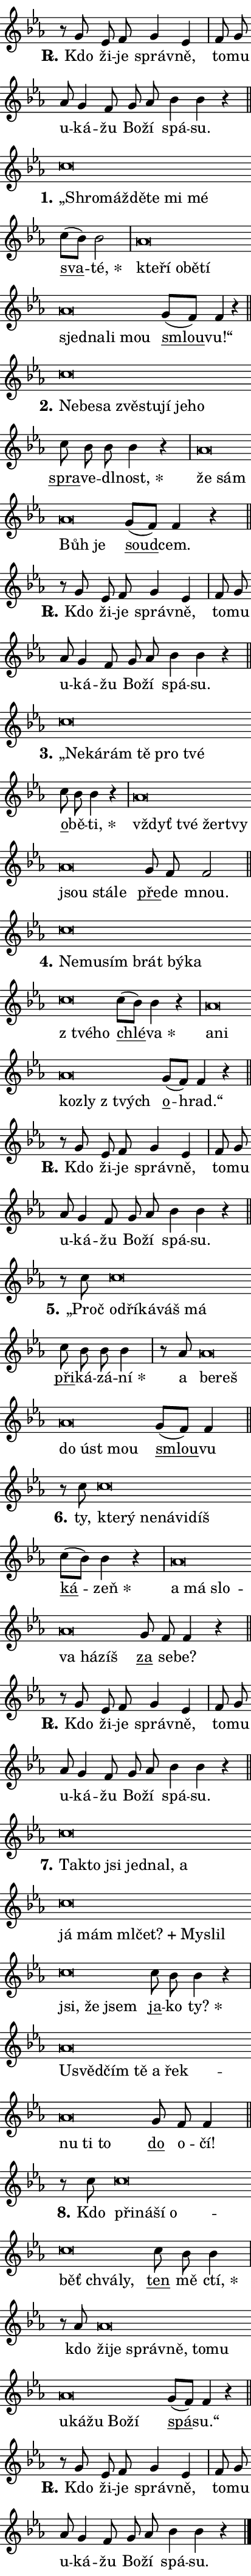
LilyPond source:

\version "2.24.0"
\header { tagline = "" }
\paper {
  indent = 0\cm
  top-margin = 0\cm
  right-margin = 0\cm
  bottom-margin = 0\cm
  left-margin = 0\cm
  paper-width = 7\cm
  page-breaking = #ly:one-page-breaking
  system-system-spacing.basic-distance = #11
  score-system-spacing.basic-distance = #11
  ragged-last = ##f
}


%% Author: Thomas Morley
%% https://lists.gnu.org/archive/html/lilypond-user/2020-05/msg00002.html
#(define (line-position grob)
"Returns position of @var[grob} in current system:
   @code{'start}, if at first time-step
   @code{'end}, if at last time-step
   @code{'middle} otherwise
"
  (let* ((col (ly:item-get-column grob))
         (ln (ly:grob-object col 'left-neighbor))
         (rn (ly:grob-object col 'right-neighbor))
         (col-to-check-left (if (ly:grob? ln) ln col))
         (col-to-check-right (if (ly:grob? rn) rn col))
         (break-dir-left
           (and
             (ly:grob-property col-to-check-left 'non-musical #f)
             (ly:item-break-dir col-to-check-left)))
         (break-dir-right
           (and
             (ly:grob-property col-to-check-right 'non-musical #f)
             (ly:item-break-dir col-to-check-right))))
        (cond ((eqv? 1 break-dir-left) 'start)
              ((eqv? -1 break-dir-right) 'end)
              (else 'middle))))

#(define (tranparent-at-line-position vctor)
  (lambda (grob)
  "Relying on @code{line-position} select the relevant enry from @var{vctor}.
Used to determine transparency,"
    (case (line-position grob)
      ((end) (not (vector-ref vctor 0)))
      ((middle) (not (vector-ref vctor 1)))
      ((start) (not (vector-ref vctor 2))))))

noteHeadBreakVisibility =
#(define-music-function (break-visibility)(vector?)
"Makes @code{NoteHead}s transparent relying on @var{break-visibility}"
#{
  \override NoteHead.transparent =
    #(tranparent-at-line-position break-visibility)
#})

#(define delete-ledgers-for-transparent-note-heads
  (lambda (grob)
    "Reads whether a @code{NoteHead} is transparent.
If so this @code{NoteHead} is removed from @code{'note-heads} from
@var{grob}, which is supposed to be @code{LedgerLineSpanner}.
As a result ledgers are not printed for this @code{NoteHead}"
    (let* ((nhds-array (ly:grob-object grob 'note-heads))
           (nhds-list
             (if (ly:grob-array? nhds-array)
                 (ly:grob-array->list nhds-array)
                 '()))
           ;; Relies on the transparent-property being done before
           ;; Staff.LedgerLineSpanner.after-line-breaking is executed.
           ;; This is fragile ...
           (to-keep
             (remove
               (lambda (nhd)
                 (ly:grob-property nhd 'transparent #f))
               nhds-list)))
      ;; TODO find a better method to iterate over grob-arrays, similiar
      ;; to filter/remove etc for lists
      ;; For now rebuilt from scratch
      (set! (ly:grob-object grob 'note-heads)  '())
      (for-each
        (lambda (nhd)
          (ly:pointer-group-interface::add-grob grob 'note-heads nhd))
        to-keep))))

hideNotes = {
  \noteHeadBreakVisibility #begin-of-line-visible
}
unHideNotes = {
  \noteHeadBreakVisibility #all-visible
}

% work-around for resetting accidentals
% https://lilypond.org/doc/v2.23/Documentation/notation/displaying-rhythms#unmetered-music
cadenzaMeasure = {
  \cadenzaOff
  \partial 1024 s1024
  \cadenzaOn
}

#(define-markup-command (accent layout props text) (markup?)
  "Underline accented syllable"
  (interpret-markup layout props
    #{\markup \override #'(offset . 4.3) \underline { #text }#}))

responsum = \markup \concat {
  "R" \hspace #-1.05 \path #0.1 #'((moveto 0 0.07) (lineto 0.9 0.8)) \hspace #0.05 "."
}

\layout {
    \context {
        \Staff
        \remove "Time_signature_engraver"
        \override LedgerLineSpanner.after-line-breaking = #delete-ledgers-for-transparent-note-heads
    }
    \context {
        \Voice {
            \override NoteHead.output-attributes = #'((class . "notehead"))
            \override Hairpin.height = #0.55
        }
    }
    \context {
        \Lyrics {
            \override StanzaNumber.output-attributes = #'((class . "stanzanumber"))
            \override LyricSpace.minimum-distance = #0.9
            \override LyricText.font-name = #"TeX Gyre Schola"
            \override LyricText.font-size = 1
            \override StanzaNumber.font-name = #"TeX Gyre Schola Bold"
            \override StanzaNumber.font-size = 1
        }
    }
}

% magnetic-lyrics.ily
%
%   written by
%     Jean Abou Samra <jean@abou-samra.fr>
%     Werner Lemberg <wl@gnu.org>
%
%   adapted by
%     Jiri Hon <jiri.hon@gmail.com>
%
% Version 2022-Apr-15

% https://www.mail-archive.com/lilypond-user@gnu.org/msg149350.html

#(define (Left_hyphen_pointer_engraver context)
   "Collect syllable-hyphen-syllable occurrences in lyrics and store
them in properties.  This engraver only looks to the left.  For
example, if the lyrics input is @code{foo -- bar}, it does the
following.

@itemize @bullet
@item
Set the @code{text} property of the @code{LyricHyphen} grob between
@q{foo} and @q{bar} to @code{foo}.

@item
Set the @code{left-hyphen} property of the @code{LyricText} grob with
text @q{foo} to the @code{LyricHyphen} grob between @q{foo} and
@q{bar}.
@end itemize

Use this auxiliary engraver in combination with the
@code{lyric-@/text::@/apply-@/magnetic-@/offset!} hook."
   (let ((hyphen #f)
         (text #f))
     (make-engraver
      (acknowledgers
       ((lyric-syllable-interface engraver grob source-engraver)
        (set! text grob)))
      (end-acknowledgers
       ((lyric-hyphen-interface engraver grob source-engraver)
        ;(when (not (grob::has-interface grob 'lyric-space-interface))
          (set! hyphen grob)));)
      ((stop-translation-timestep engraver)
       (when (and text hyphen)
         (ly:grob-set-object! text 'left-hyphen hyphen))
       (set! text #f)
       (set! hyphen #f)))))

#(define (lyric-text::apply-magnetic-offset! grob)
   "If the space between two syllables is less than the value in
property @code{LyricText@/.details@/.squash-threshold}, move the right
syllable to the left so that it gets concatenated with the left
syllable.

Use this function as a hook for
@code{LyricText@/.after-@/line-@/breaking} if the
@code{Left_@/hyphen_@/pointer_@/engraver} is active."
   (let ((hyphen (ly:grob-object grob 'left-hyphen #f)))
     (when hyphen
       (let ((left-text (ly:spanner-bound hyphen LEFT)))
         (when (grob::has-interface left-text 'lyric-syllable-interface)
           (let* ((common (ly:grob-common-refpoint grob left-text X))
                  (this-x-ext (ly:grob-extent grob common X))
                  (left-x-ext
                   (begin
                     ;; Trigger magnetism for left-text.
                     (ly:grob-property left-text 'after-line-breaking)
                     (ly:grob-extent left-text common X)))
                  ;; `delta` is the gap width between two syllables.
                  (delta (- (interval-start this-x-ext)
                            (interval-end left-x-ext)))
                  (details (ly:grob-property grob 'details))
                  (threshold (assoc-get 'squash-threshold details 0.2)))
             (when (< delta threshold)
               (let* (;; We have to manipulate the input text so that
                      ;; ligatures crossing syllable boundaries are not
                      ;; disabled.  For languages based on the Latin
                      ;; script this is essentially a beautification.
                      ;; However, for non-Western scripts it can be a
                      ;; necessity.
                      (lt (ly:grob-property left-text 'text))
                      (rt (ly:grob-property grob 'text))
                      (is-space (grob::has-interface hyphen 'lyric-space-interface))
                      (space (if is-space " " ""))
                      (space-markup (grob-interpret-markup grob " "))
                      (space-size (interval-length (ly:stencil-extent space-markup X)))
                      (extra-delta (if is-space space-size 0))
                      ;; Append new syllable.
                      (ltrt-space (if (and (string? lt) (string? rt))
                                (string-append lt space rt)
                                (make-concat-markup (list lt space rt))))
                      ;; Right-align `ltrt` to the right side.
                      (ltrt-space-markup (grob-interpret-markup
                               grob
                               (make-translate-markup
                                (cons (interval-length this-x-ext) 0)
                                (make-right-align-markup ltrt-space)))))
                 (begin
                   ;; Don't print `left-text`.
                   (ly:grob-set-property! left-text 'stencil #f)
                   ;; Set text and stencil (which holds all collected
                   ;; syllables so far) and shift it to the left.
                   (ly:grob-set-property! grob 'text ltrt-space)
                   (ly:grob-set-property! grob 'stencil ltrt-space-markup)
                   (ly:grob-translate-axis! grob (- (- delta extra-delta)) X))))))))))


#(define (lyric-hyphen::displace-bounds-first grob)
   ;; Make very sure this callback isn't triggered too early.
   (let ((left (ly:spanner-bound grob LEFT))
         (right (ly:spanner-bound grob RIGHT)))
     (ly:grob-property left 'after-line-breaking)
     (ly:grob-property right 'after-line-breaking)
     (ly:lyric-hyphen::print grob)))

squashThreshold = #0.4

\layout {
  \context {
    \Lyrics
    \consists #Left_hyphen_pointer_engraver
    \override LyricText.after-line-breaking =
      #lyric-text::apply-magnetic-offset!
    \override LyricHyphen.stencil = #lyric-hyphen::displace-bounds-first
    \override LyricText.details.squash-threshold = \squashThreshold
    \override LyricHyphen.minimum-distance = 0
    \override LyricHyphen.minimum-length = \squashThreshold
  }
}

squash = \override LyricText.details.squash-threshold = 9999
unSquash = \override LyricText.details.squash-threshold = \squashThreshold

left = \override LyricText.self-alignment-X = #LEFT
unLeft = \revert LyricText.self-alignment-X

starOffset = #(lambda (grob) 
                (let ((x_offset (ly:self-alignment-interface::aligned-on-x-parent grob)))
                  (if (= x_offset 0) 0 (+ x_offset 1.2))))

star = #(define-music-function (syllable)(string?)
"Append star separator at the end of a syllable"
#{
  \once \override LyricText.X-offset = #starOffset
  \lyricmode { \markup {
    #syllable
    \override #'((font-name . "TeX Gyre Schola Bold")) \hspace #0.2 \lower #0.65 \larger "*"
  } }
#})

starAccent = #(define-music-function (syllable)(string?)
"Append star separator at the end of a syllable and make accent"
#{
  \once \override LyricText.X-offset = #starOffset
  \lyricmode { \markup {
    \accent #syllable
    \override #'((font-name . "TeX Gyre Schola Bold")) \hspace #0.2 \lower #0.65 \larger "*"
  } }
#})

breath = #(define-music-function (syllable)(string?)
"Append breathing indicator at the end of a syllable"
#{
  \lyricmode { \markup { #syllable "+" } }
#})

optionalBreath = #(define-music-function (syllable)(string?)
"Append optional breathing indicator at the end of a syllable"
#{
  \lyricmode { \markup { #syllable "(+)" } }
#})


\score {
    <<
        \new Voice = "melody" { \cadenzaOn \key es \major \relative { r8 g' es f g4 es \cadenzaMeasure \bar "|" f8 g \bar "" as g4 f8 \bar "" g as \bar "" bes4 bes r \cadenzaMeasure \bar "||" \break } }
        \new Lyrics \lyricsto "melody" { \lyricmode { \set stanza = \responsum
Kdo ži -- je správ -- ně, to -- mu u -- ká -- žu Bo -- ží spá -- su. } }
    >>
    \layout {}
}

\score {
    <<
        \new Voice = "melody" { \cadenzaOn \key es \major \relative { c''\breve*1/16 \hideNotes \breve*1/16 \bar "" \breve*1/16 \bar "" \breve*1/16 \bar "" \breve*1/16 \breve*1/16 \bar "" \unHideNotes \bar "" c8[( bes)] bes2 \cadenzaMeasure \bar "|" as\breve*1/16 \hideNotes \breve*1/16 \bar "" \breve*1/16 \bar "" \breve*1/16 \bar "" \breve*1/16 \bar "" \breve*1/16 \bar "" \breve*1/16 \bar "" \breve*1/16 \breve*1/16 \bar "" \unHideNotes \bar "" g8[( f)] f4 r \cadenzaMeasure \bar "||" \break } }
        \new Lyrics \lyricsto "melody" { \lyricmode { \set stanza = "1."
\left „Shro -- \squash máž -- dě -- te mi mé \unLeft \unSquash \markup \accent sva -- \star té, \left kte -- \squash ří o -- bě -- tí sjed -- na -- li mou \unLeft \unSquash \markup \accent smlou -- vu!“ } }
    >>
    \layout {}
}

\score {
    <<
        \new Voice = "melody" { \cadenzaOn \key es \major \relative { c''\breve*1/16 \hideNotes \breve*1/16 \bar "" \breve*1/16 \bar "" \breve*1/16 \bar "" \breve*1/16 \bar "" \breve*1/16 \bar "" \breve*1/16 \breve*1/16 \bar "" \unHideNotes \bar "" c8 bes bes bes4 r \cadenzaMeasure \bar "|" as\breve*1/16 \hideNotes \breve*1/16 \bar "" \breve*1/16 \breve*1/16 \bar "" \unHideNotes \bar "" g8[( f)] f4 r \cadenzaMeasure \bar "||" \break } }
        \new Lyrics \lyricsto "melody" { \lyricmode { \set stanza = "2."
\left Ne -- \squash be -- sa zvě -- stu -- jí je -- ho \unLeft \unSquash \markup \accent spra -- ve -- dl -- \star nost, \left že \squash sám Bůh je \unLeft \unSquash \markup \accent soud -- cem. } }
    >>
    \layout {}
}

\score {
    <<
        \new Voice = "melody" { \cadenzaOn \key es \major \relative { r8 g' es f g4 es \cadenzaMeasure \bar "|" f8 g \bar "" as g4 f8 \bar "" g as \bar "" bes4 bes r \cadenzaMeasure \bar "||" \break } }
        \new Lyrics \lyricsto "melody" { \lyricmode { \set stanza = \responsum
Kdo ži -- je správ -- ně, to -- mu u -- ká -- žu Bo -- ží spá -- su. } }
    >>
    \layout {}
}

\score {
    <<
        \new Voice = "melody" { \cadenzaOn \key es \major \relative { c''\breve*1/16 \hideNotes \breve*1/16 \bar "" \breve*1/16 \bar "" \breve*1/16 \bar "" \breve*1/16 \breve*1/16 \bar "" \unHideNotes \bar "" c8 bes bes4 r \cadenzaMeasure \bar "|" as\breve*1/16 \hideNotes \breve*1/16 \bar "" \breve*1/16 \bar "" \breve*1/16 \bar "" \breve*1/16 \bar "" \breve*1/16 \breve*1/16 \bar "" \unHideNotes \bar "" g8 f f2 \cadenzaMeasure \bar "||" \break } }
        \new Lyrics \lyricsto "melody" { \lyricmode { \set stanza = "3."
\left „Ne -- \squash ká -- rám tě pro tvé \unLeft \unSquash \markup \accent o -- bě -- \star ti, \left vždyť \squash tvé žer -- tvy jsou stá -- le \unLeft \unSquash \markup \accent pře -- de mnou. } }
    >>
    \layout {}
}

\score {
    <<
        \new Voice = "melody" { \cadenzaOn \key es \major \relative { c''\breve*1/16 \hideNotes \breve*1/16 \bar "" \breve*1/16 \bar "" \breve*1/16 \bar "" \breve*1/16 \bar "" \breve*1/16 \bar "" \breve*1/16 \breve*1/16 \bar "" \unHideNotes \bar "" c8[( bes)] bes4 r \cadenzaMeasure \bar "|" as\breve*1/16 \hideNotes \breve*1/16 \bar "" \breve*1/16 \bar "" \breve*1/16 \breve*1/16 \bar "" \unHideNotes \bar "" g8[( f)] f4 r \cadenzaMeasure \bar "||" \break } }
        \new Lyrics \lyricsto "melody" { \lyricmode { \set stanza = "4."
\left Ne -- \squash mu -- sím brát bý -- ka "z tvé" -- ho \unLeft \unSquash \markup \accent chlé -- \star va \left a -- \squash ni koz -- ly "z tvých" \unLeft \unSquash \markup \accent o -- hrad.“ } }
    >>
    \layout {}
}

\score {
    <<
        \new Voice = "melody" { \cadenzaOn \key es \major \relative { r8 g' es f g4 es \cadenzaMeasure \bar "|" f8 g \bar "" as g4 f8 \bar "" g as \bar "" bes4 bes r \cadenzaMeasure \bar "||" \break } }
        \new Lyrics \lyricsto "melody" { \lyricmode { \set stanza = \responsum
Kdo ži -- je správ -- ně, to -- mu u -- ká -- žu Bo -- ží spá -- su. } }
    >>
    \layout {}
}

\score {
    <<
        \new Voice = "melody" { \cadenzaOn \key es \major \relative { r8 c''8 c\breve*1/16 \hideNotes \breve*1/16 \bar "" \breve*1/16 \bar "" \breve*1/16 \breve*1/16 \bar "" \unHideNotes \bar "" c8 bes bes bes4 \cadenzaMeasure \bar "|" r8 as8 as\breve*1/16 \hideNotes \breve*1/16 \bar "" \breve*1/16 \bar "" \breve*1/16 \breve*1/16 \bar "" \unHideNotes \bar "" g8[( f)] f4 \cadenzaMeasure \bar "||" \break } }
        \new Lyrics \lyricsto "melody" { \lyricmode { \set stanza = "5."
„Proč \left od -- \squash ří -- ká -- váš má \unLeft \unSquash \markup \accent při -- ká -- zá -- \star ní a \left be -- \squash reš do úst mou \unLeft \unSquash \markup \accent smlou -- vu } }
    >>
    \layout {}
}

\score {
    <<
        \new Voice = "melody" { \cadenzaOn \key es \major \relative { r8 c''8 c\breve*1/16 \hideNotes \breve*1/16 \bar "" \breve*1/16 \bar "" \breve*1/16 \bar "" \breve*1/16 \breve*1/16 \bar "" \unHideNotes \bar "" c8[( bes)] bes4 r \cadenzaMeasure \bar "|" as\breve*1/16 \hideNotes \breve*1/16 \bar "" \breve*1/16 \bar "" \breve*1/16 \bar "" \breve*1/16 \breve*1/16 \bar "" \unHideNotes \bar "" g8 f f4 r \cadenzaMeasure \bar "||" \break } }
        \new Lyrics \lyricsto "melody" { \lyricmode { \set stanza = "6."
ty, \left kte -- \squash rý ne -- ná -- vi -- díš \unLeft \unSquash \markup \accent ká -- \star zeň \left a \squash má slo -- va há -- zíš \unLeft \unSquash \markup \accent za se -- be? } }
    >>
    \layout {}
}

\score {
    <<
        \new Voice = "melody" { \cadenzaOn \key es \major \relative { r8 g' es f g4 es \cadenzaMeasure \bar "|" f8 g \bar "" as g4 f8 \bar "" g as \bar "" bes4 bes r \cadenzaMeasure \bar "||" \break } }
        \new Lyrics \lyricsto "melody" { \lyricmode { \set stanza = \responsum
Kdo ži -- je správ -- ně, to -- mu u -- ká -- žu Bo -- ží spá -- su. } }
    >>
    \layout {}
}

\score {
    <<
        \new Voice = "melody" { \cadenzaOn \key es \major \relative { c''\breve*1/16 \hideNotes \breve*1/16 \bar "" \breve*1/16 \bar "" \breve*1/16 \bar "" \breve*1/16 \bar "" \breve*1/16 \bar "" \breve*1/16 \bar "" \breve*1/16 \bar "" \breve*1/16 \bar "" \breve*1/16 \bar "" \breve*1/16 \bar "" \breve*1/16 \bar "" \breve*1/16 \bar "" \breve*1/16 \breve*1/16 \bar "" \unHideNotes \bar "" c8 bes bes4 r \cadenzaMeasure \bar "|" as\breve*1/16 \hideNotes \breve*1/16 \bar "" \breve*1/16 \bar "" \breve*1/16 \bar "" \breve*1/16 \bar "" \breve*1/16 \bar "" \breve*1/16 \bar "" \breve*1/16 \breve*1/16 \bar "" \unHideNotes \bar "" g8 f f4 \cadenzaMeasure \bar "||" \break } }
        \new Lyrics \lyricsto "melody" { \lyricmode { \set stanza = "7."
\left Tak -- \squash to jsi jed -- nal, a já mám ml -- \breath "čet?" My -- slil jsi, že jsem \unLeft \unSquash \markup \accent ja -- ko \star ty? \left U -- \squash svěd -- čím tě a řek -- nu ti to \unLeft \unSquash \markup \accent do o -- čí! } }
    >>
    \layout {}
}

\score {
    <<
        \new Voice = "melody" { \cadenzaOn \key es \major \relative { r8 c''8 c\breve*1/16 \hideNotes \breve*1/16 \bar "" \breve*1/16 \bar "" \breve*1/16 \bar "" \breve*1/16 \bar "" \breve*1/16 \breve*1/16 \bar "" \unHideNotes \bar "" c8 bes bes4 \cadenzaMeasure \bar "|" r8 as8 as\breve*1/16 \hideNotes \breve*1/16 \bar "" \breve*1/16 \bar "" \breve*1/16 \bar "" \breve*1/16 \bar "" \breve*1/16 \bar "" \breve*1/16 \bar "" \breve*1/16 \bar "" \breve*1/16 \bar "" \breve*1/16 \breve*1/16 \bar "" \unHideNotes \bar "" g8[( f)] f4 r \cadenzaMeasure \bar "||" \break } }
        \new Lyrics \lyricsto "melody" { \lyricmode { \set stanza = "8."
Kdo \left při -- \squash ná -- ší o -- běť chvá -- ly, \unLeft \unSquash \markup \accent ten mě \star ctí, kdo \left ži -- \squash je správ -- ně, to -- mu u -- ká -- žu Bo -- ží \unLeft \unSquash \markup \accent spá -- su.“ } }
    >>
    \layout {}
}

\score {
    <<
        \new Voice = "melody" { \cadenzaOn \key es \major \relative { r8 g' es f g4 es \cadenzaMeasure \bar "|" f8 g \bar "" as g4 f8 \bar "" g as \bar "" bes4 bes r \cadenzaMeasure \bar "||" \break } \bar "|." }
        \new Lyrics \lyricsto "melody" { \lyricmode { \set stanza = \responsum
Kdo ži -- je správ -- ně, to -- mu u -- ká -- žu Bo -- ží spá -- su. } }
    >>
    \layout {}
}
